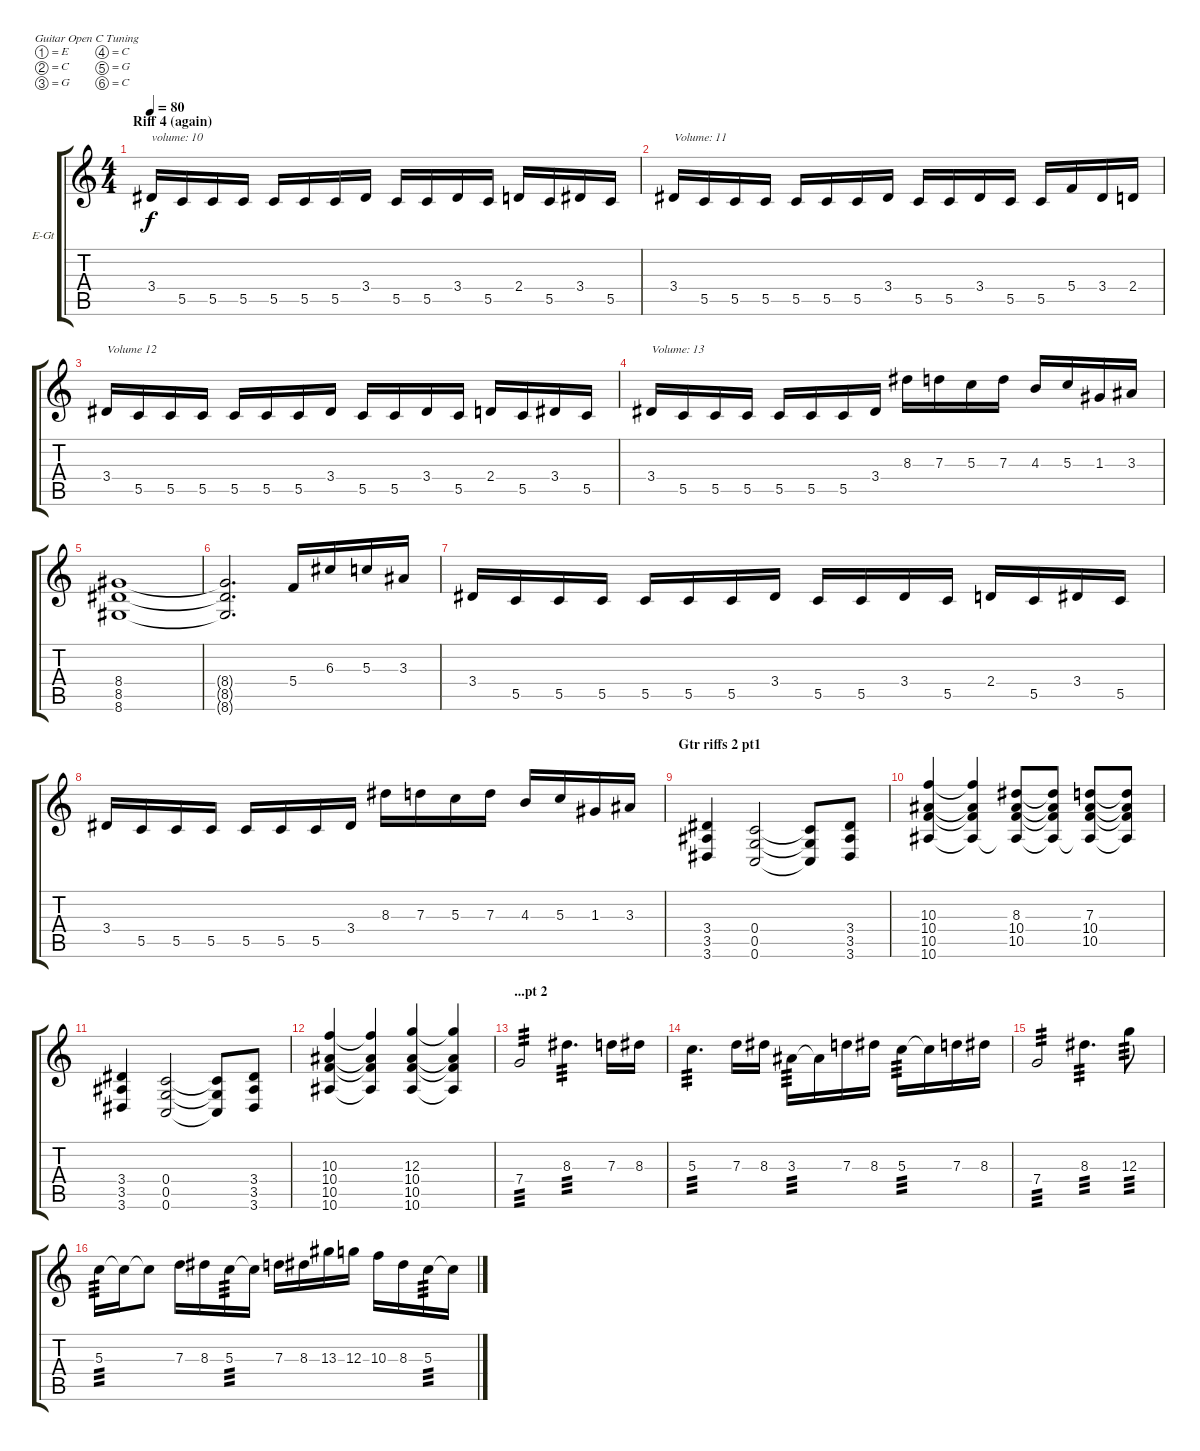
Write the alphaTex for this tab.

\bracketExtendMode groupsimilarinstruments
\firstSystemTrackNameOrientation horizontal
\otherSystemsTrackNameOrientation horizontal
\track ("Guitar" "E-Gt") {instrument distortionguitar}
\staff {score tabs}
\tuning (E4 C4 G3 C3 G2 C2)
\ts (4 4)
\section ("" "Riff 4 (again)")
\tempo 80
\clef g2
\ks c
3.4.16{txt "volume: 10" dy f} 5.5.16 5.5.16 5.5.16 5.5.16 5.5.16 5.5.16 3.4.16 5.5.16 5.5.16 3.4.16 5.5.16 2.4.16 5.5.16 3.4.16 5.5.16 |
3.4.16{txt "Volume: 11"} 5.5.16 5.5.16 5.5.16 5.5.16 5.5.16 5.5.16 3.4.16 5.5.16 5.5.16 3.4.16 5.5.16 5.5.16 5.4.16 3.4.16 2.4.16 |
3.4.16{txt "Volume 12"} 5.5.16 5.5.16 5.5.16 5.5.16 5.5.16 5.5.16 3.4.16 5.5.16 5.5.16 3.4.16 5.5.16 2.4.16 5.5.16 3.4.16 5.5.16 |
3.4.16{txt "Volume: 13"} 5.5.16 5.5.16 5.5.16 5.5.16 5.5.16 5.5.16 3.4.16 8.3.16 7.3.16 5.3.16 7.3.16 4.3.16 5.3.16 1.3.16 3.3.16 |
(8.4 8.5 8.6).1 |
(8.4{t} 8.5{t} 8.6{t}).2{d} 5.4.16 6.3.16 5.3.16 3.3.16 |
3.4.16 5.5.16 5.5.16 5.5.16 5.5.16 5.5.16 5.5.16 3.4.16 5.5.16 5.5.16 3.4.16 5.5.16 2.4.16 5.5.16 3.4.16 5.5.16 |
3.4.16 5.5.16 5.5.16 5.5.16 5.5.16 5.5.16 5.5.16 3.4.16 8.3.16 7.3.16 5.3.16 7.3.16 4.3.16 5.3.16 1.3.16 3.3.16 |
\section ("" "Gtr riffs 2 pt1")
(3.4 3.5 3.6).4 (0.4 0.5 0.6).2 (0.4{t} 0.5{t} 0.6{t}).8 (3.4 3.5 3.6).8 |
(10.3 10.4 10.5 10.6).4 (10.3{t} 10.4{t} 10.5{t} 10.6{t}).4 (8.3 10.4 10.5 10.6{t}).8 (8.3{t} 10.4{t} 10.5{t} 10.6{t}).8 (7.3 10.4 10.5 10.6{t}).8 (7.3{t} 10.4{t} 10.5{t} 10.6{t}).8 |
(3.4 3.5 3.6).4 (0.4 0.5 0.6).2 (0.4{t} 0.5{t} 0.6{t}).8 (3.4 3.5 3.6).8 |
(10.3 10.4 10.5 10.6).4 (10.3{t} 10.4{t} 10.5{t} 10.6{t}).4 (12.3 10.4 10.5 10.6).4 (12.3{t} 10.4{t} 10.5{t} 10.6{t}).4 |
\section ("" "...pt 2")
7.4.2{tp 3} 8.3.4{d tp 3} 7.3.16 8.3.16 |
5.3.4{d tp 3} 7.3.16 8.3.16 3.3.16{tp 3} 3.3{t}.16 7.3.16 8.3.16 5.3.16{tp 3} 5.3{t}.16 7.3.16 8.3.16 |
7.4.2{tp 3} 8.3.4{d tp 3} 12.3.8{tp 3} |
5.3.16{tp 3} 5.3{t}.16 5.3{t}.8 7.3.16 8.3.16 5.3.16{tp 3} 5.3{t}.16 7.3.16 8.3.16 13.3.16 12.3.16 10.3.16 8.3.16 5.3.16{tp 3} 5.3{t}.16
